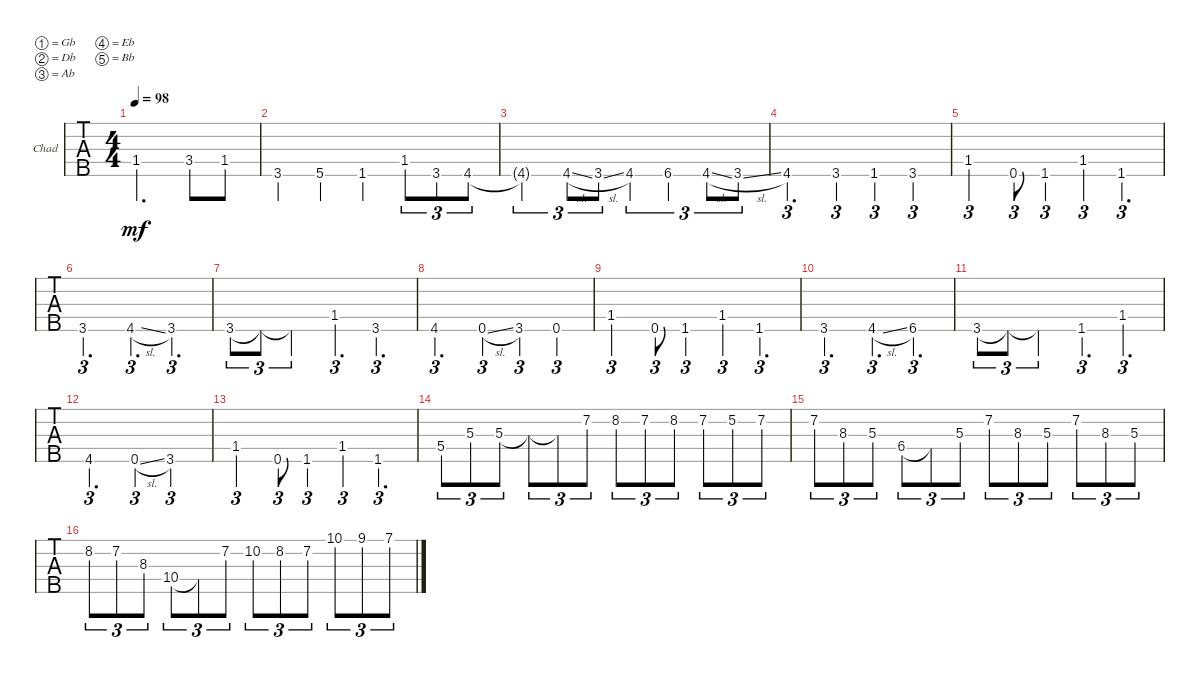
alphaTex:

\defaultSystemsLayout 4
\bracketExtendMode groupsimilarinstruments
\firstSystemTrackNameOrientation horizontal
\otherSystemsTrackNameOrientation horizontal
\track ("Chad" "Chad") {instrument electricbassfinger}
\staff {tabs}
\tuning (Gb2 Db2 Ab1 Eb1 Bb0)
\ts (4 4)
\tempo 98
\clef f4
\ks c
1.4.2{d dy mf} 3.4.8 1.4.8 |
3.5.4 5.5.4 1.5.4 1.4.8{tu (3 2)} 3.5.8{tu (3 2)} 4.5.8{tu (3 2)} |
4.5{t}.2{tu (3 2)} 4.5{sl}.8{tu (3 2)} 3.5{sl}.8{tu (3 2)} 4.5.4{tu (3 2)} 6.5.4{tu (3 2)} 4.5{sl}.8{tu (3 2)} 3.5{sl}.8{tu (3 2)} |
4.5.2{d tu (3 2)} 3.5.4{tu (3 2)} 1.5.4{tu (3 2)} 3.5.4{tu (3 2)} |
1.4.2{tu (3 2)} 0.5.8{tu (3 2)} 1.5.4{tu (3 2)} 1.4.4{tu (3 2)} 1.5.4{d tu (3 2)} |
3.5.2{d tu (3 2)} 4.5{sl}.4{d tu (3 2)} 3.5.4{d tu (3 2)} |
3.5.8{tu (3 2)} 3.5{t}.8{tu (3 2)} 3.5{t}.2{tu (3 2)} 1.4.4{d tu (3 2)} 3.5.4{d tu (3 2)} |
4.5.2{d tu (3 2)} 0.5{sl}.4{tu (3 2)} 3.5.4{tu (3 2)} 0.5.4{tu (3 2)} |
1.4.2{tu (3 2)} 0.5.8{tu (3 2)} 1.5.4{tu (3 2)} 1.4.4{tu (3 2)} 1.5.4{d tu (3 2)} |
3.5.2{d tu (3 2)} 4.5{sl}.4{d tu (3 2)} 6.5.4{d tu (3 2)} |
3.5.8{tu (3 2)} 3.5{t}.8{tu (3 2)} 3.5{t}.2{tu (3 2)} 1.5.4{d tu (3 2)} 1.4.4{d tu (3 2)} |
4.5.2{d tu (3 2)} 0.5{sl}.4{tu (3 2)} 3.5.2{tu (3 2)} |
1.4.2{tu (3 2)} 0.5.8{tu (3 2)} 1.5.4{tu (3 2)} 1.4.4{tu (3 2)} 1.5.4{d tu (3 2)} |
5.4.8{tu (3 2)} 5.3.8{tu (3 2)} 5.3.8{tu (3 2)} 5.3{t}.8{tu (3 2)} 5.3{t}.8{tu (3 2)} 7.2.8{tu (3 2)} 8.2.8{tu (3 2)} 7.2.8{tu (3 2)} 8.2.8{tu (3 2)} 7.2.8{tu (3 2)} 5.2.8{tu (3 2)} 7.2.8{tu (3 2)} |
7.2.8{tu (3 2)} 8.3.8{tu (3 2)} 5.3.8{tu (3 2)} 6.4.8{tu (3 2)} 6.4{t}.8{tu (3 2)} 5.3.8{tu (3 2)} 7.2.8{tu (3 2)} 8.3.8{tu (3 2)} 5.3.8{tu (3 2)} 7.2.8{tu (3 2)} 8.3.8{tu (3 2)} 5.3.8{tu (3 2)} |
8.2.8{tu (3 2)} 7.2.8{tu (3 2)} 8.3.8{tu (3 2)} 10.4.8{tu (3 2)} 10.4{t}.8{tu (3 2)} 7.2.8{tu (3 2)} 10.2.8{tu (3 2)} 8.2.8{tu (3 2)} 7.2.8{tu (3 2)} 10.1.8{tu (3 2)} 9.1.8{tu (3 2)} 7.1.8{tu (3 2)}
